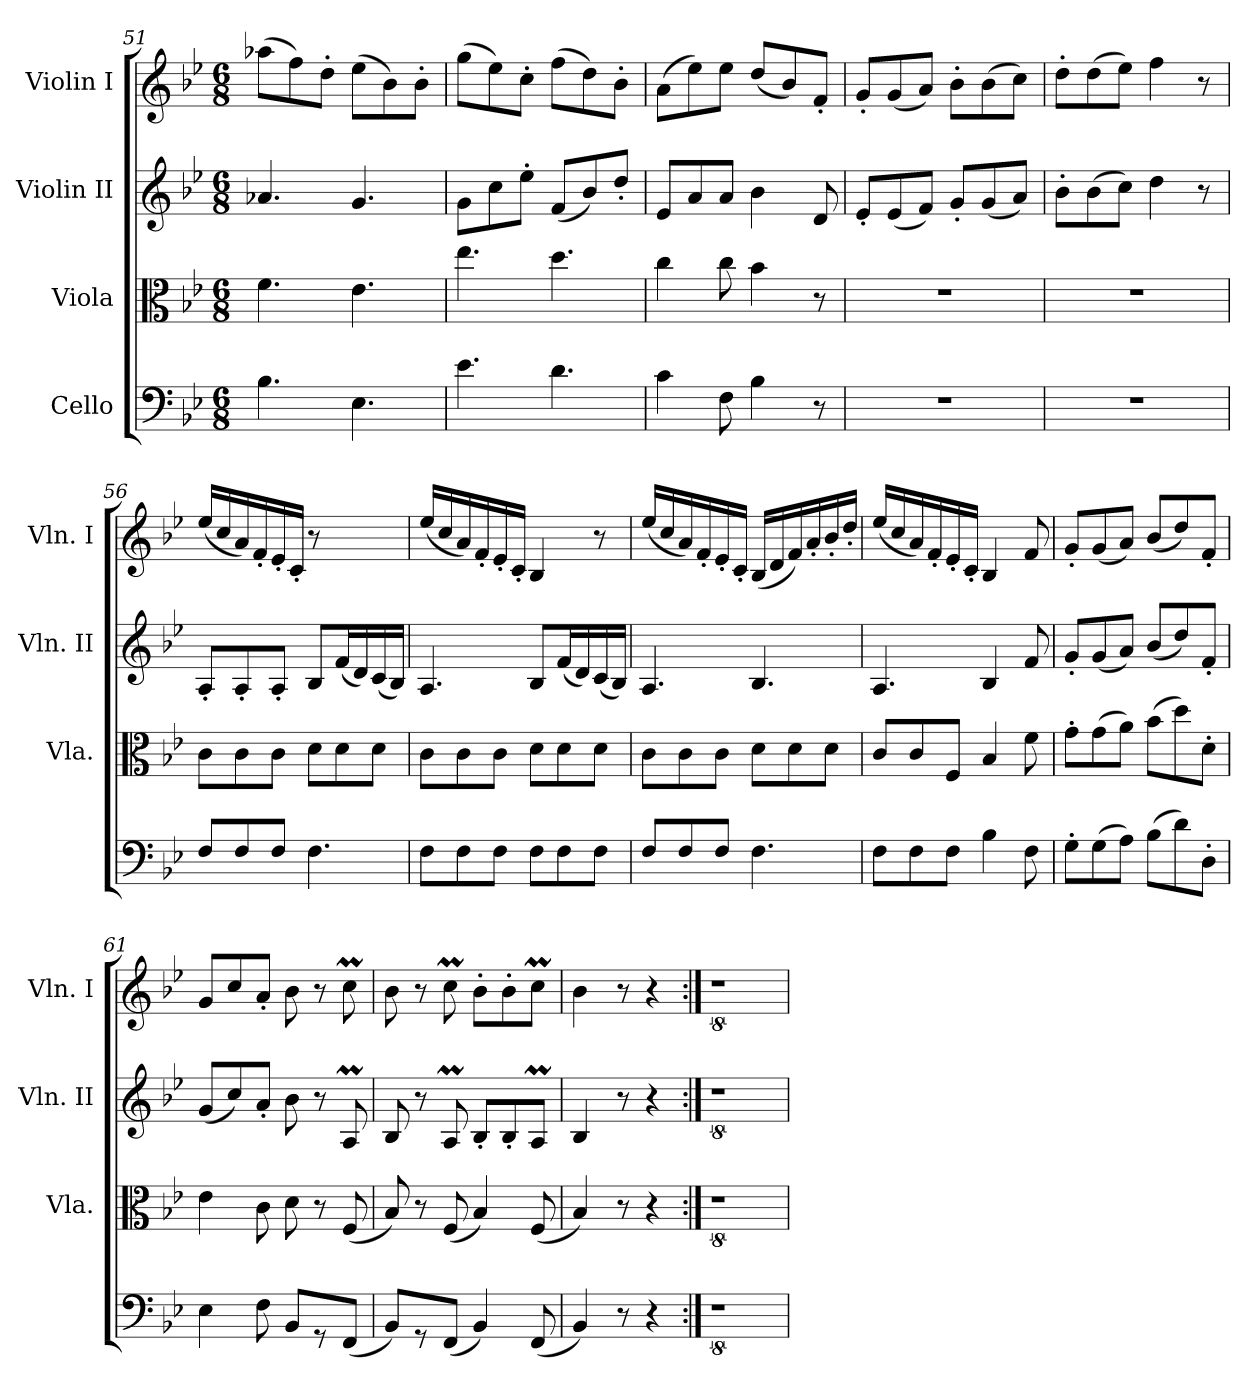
**kern	**kern	**kern	**kern
*part4	*part3	*part2	*part1
*staff4	*staff3	*staff2	*staff1
*I"Cello	*I"Viola	*I"Violin II	*I"Violin I
*	*I'Vla.	*I'Vln. II	*I'Vln. I
*clefF4	*clefC3	*clefG2	*clefG2
*k[b-e-]	*k[b-e-]	*k[b-e-]	*k[b-e-]
*B-:	*B-:	*B-:	*B-:
*M6/8	*M6/8	*M6/8	*M6/8
=51	=51	=51	=51
4.B-\	4.f\	4.a-X/	(>8aa-X\L
.	.	.	8ff\)
.	.	.	8dd'>\J
4.E-\	4.e-\	4.g/	(>8ee-\L
.	.	.	8b-\)
.	.	.	8b-'>\J
=52	=52	=52	=52
4.e-\	4.ee-\	8g\L	(>8gg\L
.	.	8cc\	8ee-\)
.	.	8ee-'>\J	8cc'>\J
4.d\	4.dd\	(<8f/L	(8ff\L
.	.	8b-/)	8dd\)
.	.	8dd'</J	8b-'>\J
=53	=53	=53	=53
4c\	4cc\	8e-/L	(>8a\L
.	.	8a/	8ee-\)
8F\	8cc\	8a/J	8ee-\J
4B-\	4b-\	4b-\	(<8dd/L
.	.	.	8b-/)
8r	8r	8d/	8f'</J
!!LO:LB:g=z
=54	=54	=54	=54
2.r	2.r	8e-'</L	8g'</L
.	.	(<8e-/	(<8g/
.	.	8f/J)	8a/J)
.	.	8g'</L	8b-'>\L
.	.	(<8g/	(>8b-\
.	.	8a/J)	8cc\J)
=55	=55	=55	=55
2.r	2.r	8b-'>\L	8dd'>\L
.	.	(>8b-\	(>8dd\
.	.	8cc\J)	8ee-\J)
.	.	4dd\	4ff\
.	.	8r	8r
=56	=56	=56	=56
8F\L	8c\L	8A'</L	(<16ee-/LL
.	.	.	16cc/
8F/	8c\	8A'</	16a/)
.	.	.	16f'</
8F/J	8c\J	8A'</J	16e-'</
.	.	.	16c'</JJ
4.F\	8d\L	8B-/L	8r
.	8d\	(16f/L	4ryy
.	.	16d/)	.
.	8d\J	(16c/	.
.	.	16B-/JJ)	.
=57	=57	=57	=57
8F\L	8c\L	4.A/	(<16ee-/LL
.	.	.	16cc/
8F\	8c\	.	16a/)
.	.	.	16f'</
8F\J	8c\J	.	16e-'</
.	.	.	16c'</JJ
8F\L	8d\L	8B-/L	4B-/
8F\	8d\	(16f/L	.
.	.	16d/)	.
8F\J	8d\J	(16c/	8r
.	.	16B-/JJ)	.
=58	=58	=58	=58
8F\L	8c\L	4.A/	(<16ee-/LL
.	.	.	16cc/
8F/	8c\	.	16a/)
.	.	.	16f'</
8F/J	8c\J	.	16e-'</
.	.	.	16c'</JJ
4.F\	8d\L	4.B-/	(<16B-/LL
.	.	.	16d/
.	8d\	.	16f/)
.	.	.	16a'</
.	8d\J	.	16b-'</
.	.	.	16dd'</JJ
=59	=59	=59	=59
8F\L	8c/L	4.A/	(<16ee-/LL
.	.	.	16cc/
8F\	8c/	.	16a/)
.	.	.	16f'</
8F\J	8F/J	.	16e-'</
.	.	.	16c'</JJ
4B-\	4B-/	4B-/	4B-/
8F\	8f\	8f/	8f/
!!LO:LB:g=z
=60	=60	=60	=60
8G'>\L	8g'>\L	8g'</L	8g'</L
(>8G\	(>8g\	(8g/	(<8g/
8A\J)	8a\J)	8a/J)	8a/J)
(>8B-\L	(>8b-\L	(8b-/L	(8b-/L
8d\)	8dd\)	8dd/)	8dd/)
8D'>\J	8d'>\J	8f'</J	8f'</J
=61	=61	=61	=61
4E-\	4e-\	(8g/L	8g/L
.	.	8cc/)	8cc/
8F\	8c\	8a'</J	8a'</J
8BB-/L	8d\	8b-\	8b-\
8r	8r	8r	8r
(<8FF/J	(<8F/	8Am/	8ccM\
=62	=62	=62	=62
8BB-/L)	8B-/)	8B-/	8b-\
8r	8r	8r	8r
(<8FF/J	(<8F/	8Am/	8ccM\
4BB-/)	4B-/)	8B-'</L	8b-'>\L
.	.	8B-'</	8b-'>\
(<8FF/	(<8F/	8Am/J	8ccM\J
=63	=63	=63	=63
4BB-/)	4B-/)	4B-/	4b-\
8r	8r	8r	8r
4r	4r	4r	4r
!!LO:LB:g=z
=64:|!	=64:|!	=64:|!	=64:|!
8%5r	8%5r	8%5r	8%5r
=65	=65	=65	=65
8%5r	8%5r	8%5r	8%5r
==	==	==	==
*-	*-	*-	*-
